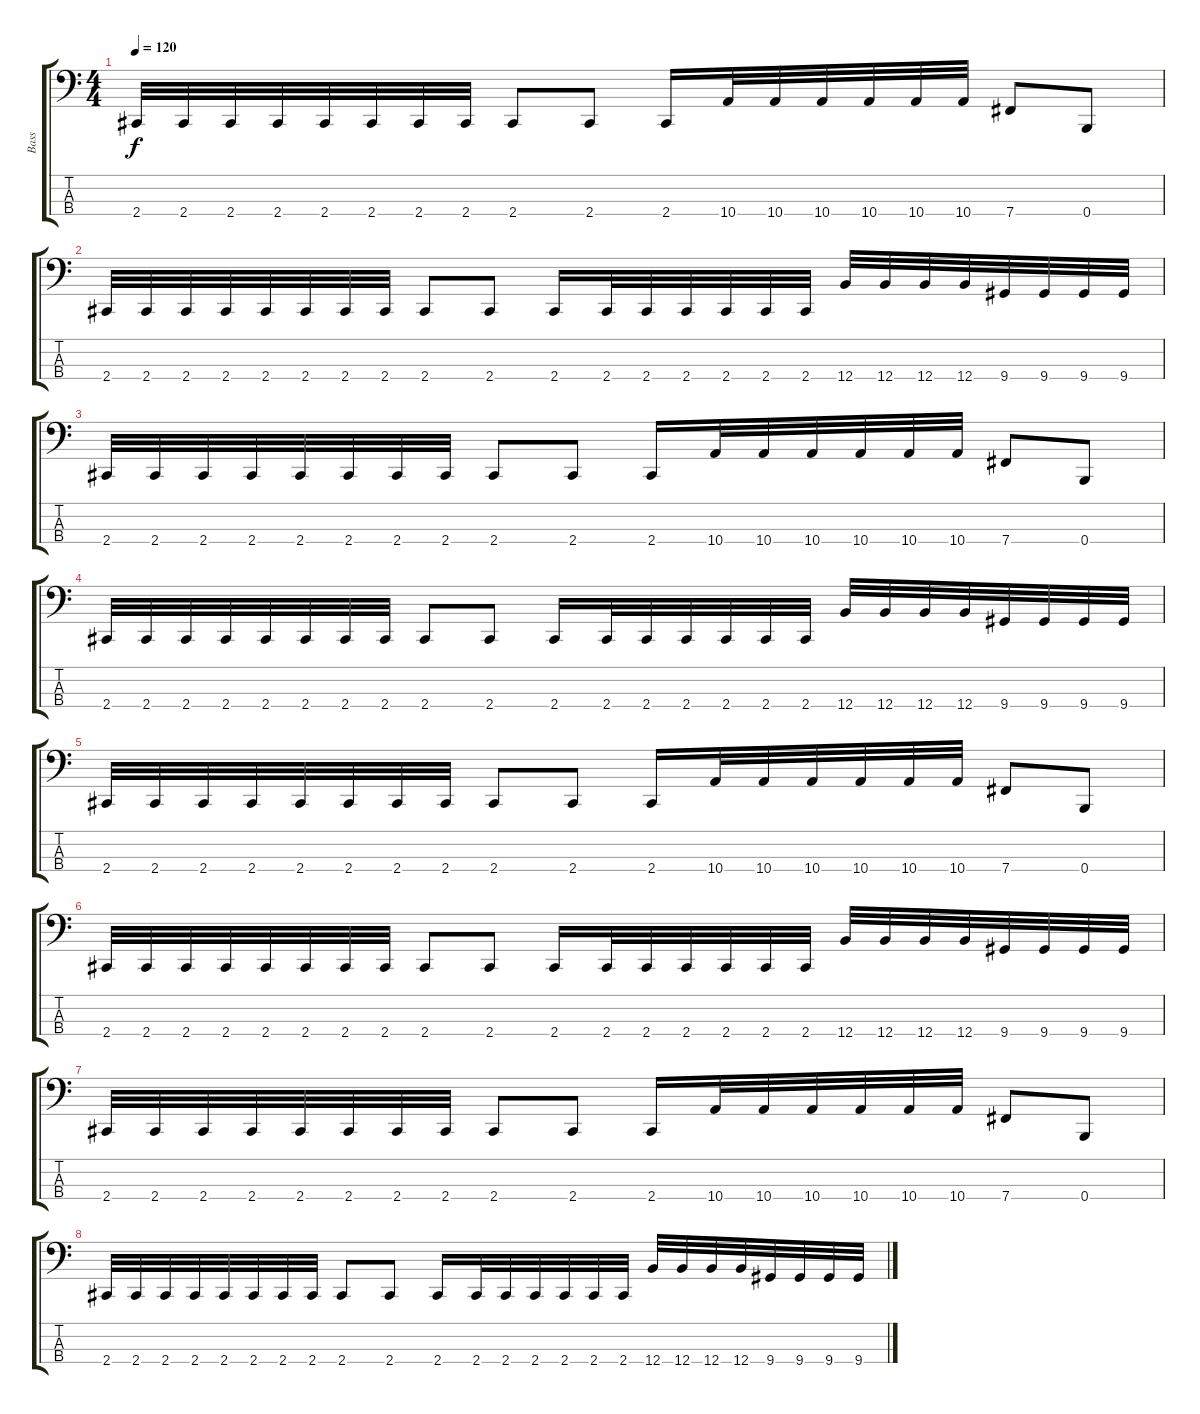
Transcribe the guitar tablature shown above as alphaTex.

\track ("Bass" "Bass") {instrument electricbasspick}
\staff {score tabs}
\tuning (E2 B1 Gb1 B0) {hide}
\ts (4 4)
\tempo 120
\clef f4
\ks c
2.4.32{dy f} 2.4.32 2.4.32 2.4.32 2.4.32 2.4.32 2.4.32 2.4.32 2.4.8 2.4.8 2.4.16 10.4.32 10.4.32 10.4.32 10.4.32 10.4.32 10.4.32 7.4.8 0.4.8 |
2.4.32 2.4.32 2.4.32 2.4.32 2.4.32 2.4.32 2.4.32 2.4.32 2.4.8 2.4.8 2.4.16 2.4.32 2.4.32 2.4.32 2.4.32 2.4.32 2.4.32 12.4.32 12.4.32 12.4.32 12.4.32 9.4.32 9.4.32 9.4.32 9.4.32 |
2.4.32 2.4.32 2.4.32 2.4.32 2.4.32 2.4.32 2.4.32 2.4.32 2.4.8 2.4.8 2.4.16 10.4.32 10.4.32 10.4.32 10.4.32 10.4.32 10.4.32 7.4.8 0.4.8 |
2.4.32 2.4.32 2.4.32 2.4.32 2.4.32 2.4.32 2.4.32 2.4.32 2.4.8 2.4.8 2.4.16 2.4.32 2.4.32 2.4.32 2.4.32 2.4.32 2.4.32 12.4.32 12.4.32 12.4.32 12.4.32 9.4.32 9.4.32 9.4.32 9.4.32 |
2.4.32 2.4.32 2.4.32 2.4.32 2.4.32 2.4.32 2.4.32 2.4.32 2.4.8 2.4.8 2.4.16 10.4.32 10.4.32 10.4.32 10.4.32 10.4.32 10.4.32 7.4.8 0.4.8 |
2.4.32 2.4.32 2.4.32 2.4.32 2.4.32 2.4.32 2.4.32 2.4.32 2.4.8 2.4.8 2.4.16 2.4.32 2.4.32 2.4.32 2.4.32 2.4.32 2.4.32 12.4.32 12.4.32 12.4.32 12.4.32 9.4.32 9.4.32 9.4.32 9.4.32 |
2.4.32 2.4.32 2.4.32 2.4.32 2.4.32 2.4.32 2.4.32 2.4.32 2.4.8 2.4.8 2.4.16 10.4.32 10.4.32 10.4.32 10.4.32 10.4.32 10.4.32 7.4.8 0.4.8 |
2.4.32 2.4.32 2.4.32 2.4.32 2.4.32 2.4.32 2.4.32 2.4.32 2.4.8 2.4.8 2.4.16 2.4.32 2.4.32 2.4.32 2.4.32 2.4.32 2.4.32 12.4.32 12.4.32 12.4.32 12.4.32 9.4.32 9.4.32 9.4.32 9.4.32
